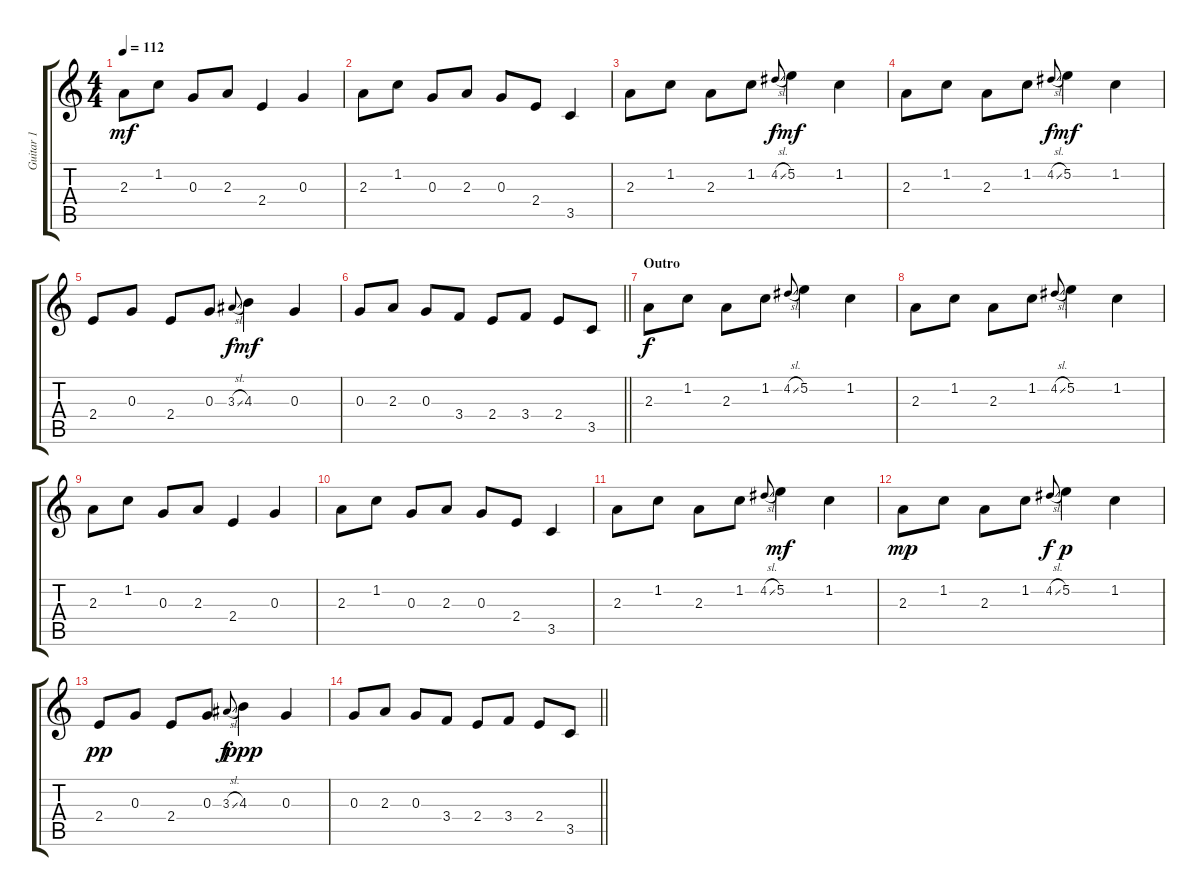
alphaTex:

\track ("Guitar 1" "Guitar 1") {instrument acousticguitarsteel}
\staff {score tabs}
\tuning (E4 B3 G3 D3 A2 E2) {hide}
\ts (4 4)
\tempo 112
\clef g2
\ks c
2.3.8{dy mf} 1.2.8 0.3.8 2.3.8 2.4.4 0.3.4 |
2.3.8 1.2.8 0.3.8 2.3.8 0.3.8 2.4.8 3.5.4 |
2.3.8 1.2.8 2.3.8 1.2.8 4.2{sl}.8{gr onbeat dy f} 5.2.4{dy mf} 1.2.4 |
2.3.8 1.2.8 2.3.8 1.2.8 4.2{sl}.8{gr onbeat dy f} 5.2.4{dy mf} 1.2.4 |
2.4.8 0.3.8 2.4.8 0.3.8 3.3{sl}.8{gr onbeat dy f} 4.3.4{dy mf} 0.3.4 |
\barLineRight lightlight
0.3.8 2.3.8 0.3.8 3.4.8 2.4.8 3.4.8 2.4.8 3.5.8 |
\section ("" "Outro")
2.3.8{dy f} 1.2.8 2.3.8 1.2.8 4.2{sl}.8{gr onbeat} 5.2.4 1.2.4 |
2.3.8 1.2.8 2.3.8 1.2.8 4.2{sl}.8{gr onbeat} 5.2.4 1.2.4 |
2.3.8 1.2.8 0.3.8 2.3.8 2.4.4 0.3.4 |
2.3.8 1.2.8 0.3.8 2.3.8 0.3.8 2.4.8 3.5.4 |
2.3.8 1.2.8 2.3.8 1.2.8 4.2{sl}.8{gr onbeat} 5.2.4{dy mf} 1.2.4 |
2.3.8{dy mp} 1.2.8 2.3.8 1.2.8 4.2{sl}.8{gr onbeat dy f} 5.2.4{dy p} 1.2.4 |
2.4.8{dy pp} 0.3.8 2.4.8 0.3.8 3.3{sl}.8{gr onbeat dy f} 4.3.4{dy ppp} 0.3.4 |
\barLineRight lightlight
0.3.8 2.3.8 0.3.8 3.4.8 2.4.8 3.4.8 2.4.8 3.5.8
